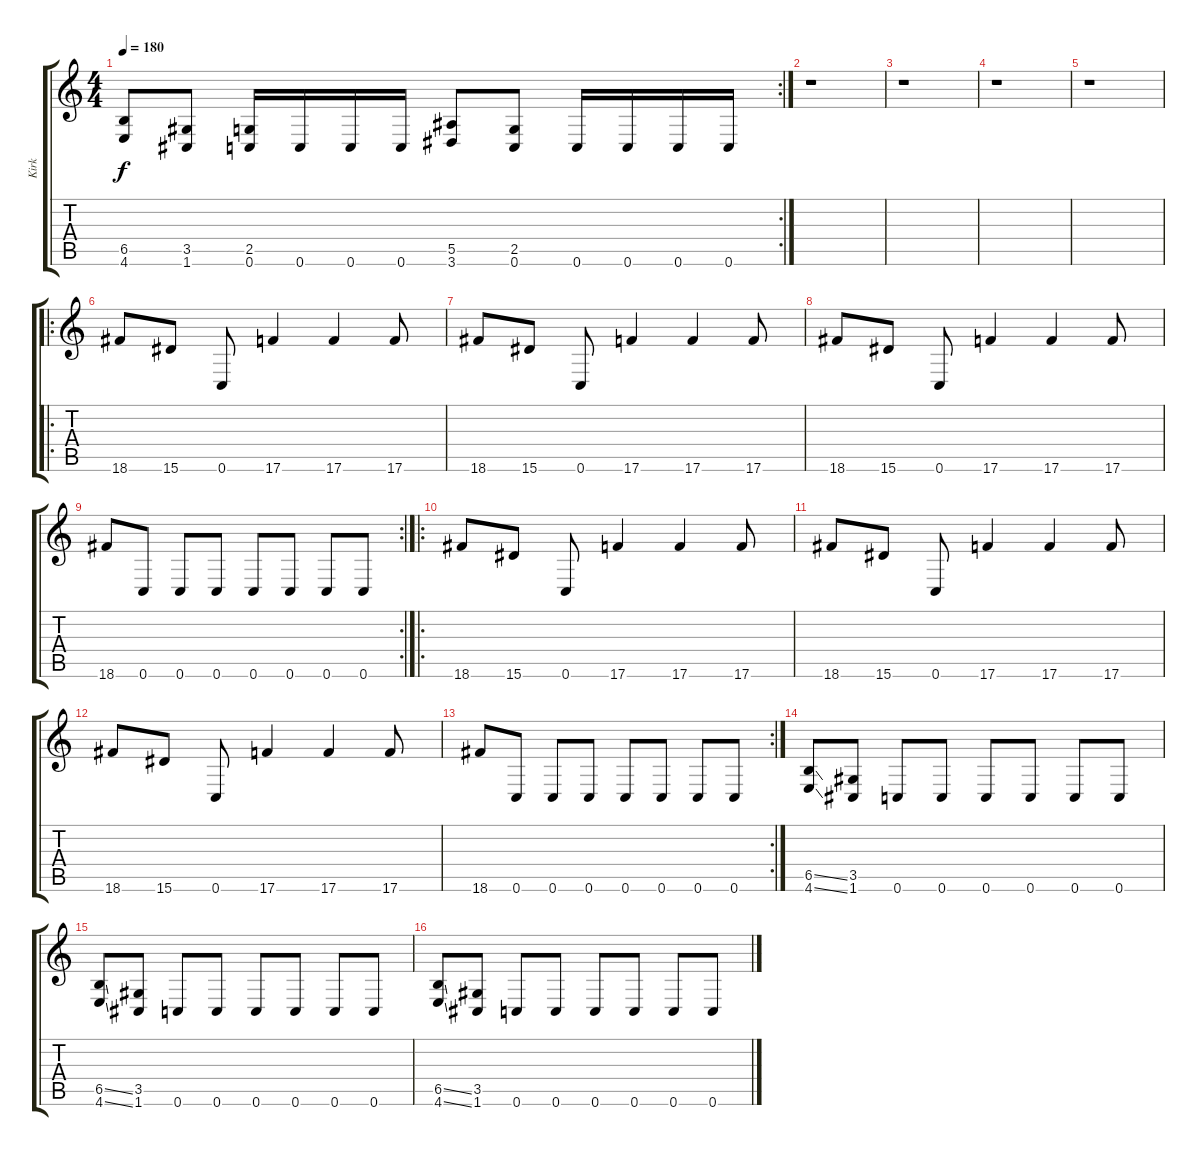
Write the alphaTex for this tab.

\track ("Kirk" "Kirk") {instrument distortionguitar}
\staff {score tabs}
\tuning (C4 G3 Eb3 Bb2 F2 C2) {hide}
\rc 2
\ts (4 4)
\tempo 180
\clef g2
\ks c
(6.5 4.6).8{dy f} (3.5 1.6).8 (2.5 0.6).16 0.6.16 0.6.16 0.6.16 (5.5 3.6).8 (2.5 0.6).8 0.6.16 0.6.16 0.6.16 0.6.16 |
r.1 |
r.1 |
r.1 |
r.1 |
\ro
18.6.8 15.6.8 0.6.8 17.6.4 17.6.4 17.6.8 |
18.6.8 15.6.8 0.6.8 17.6.4 17.6.4 17.6.8 |
18.6.8 15.6.8 0.6.8 17.6.4 17.6.4 17.6.8 |
\rc 2
18.6.8 0.6.8 0.6.8 0.6.8 0.6.8 0.6.8 0.6.8 0.6.8 |
\ro
18.6.8 15.6.8 0.6.8 17.6.4 17.6.4 17.6.8 |
18.6.8 15.6.8 0.6.8 17.6.4 17.6.4 17.6.8 |
18.6.8 15.6.8 0.6.8 17.6.4 17.6.4 17.6.8 |
\rc 2
18.6.8 0.6.8 0.6.8 0.6.8 0.6.8 0.6.8 0.6.8 0.6.8 |
(6.5{ss} 4.6{ss}).8 (3.5 1.6).8 0.6.8 0.6.8 0.6.8 0.6.8 0.6.8 0.6.8 |
(6.5{ss} 4.6{ss}).8 (3.5 1.6).8 0.6.8 0.6.8 0.6.8 0.6.8 0.6.8 0.6.8 |
(6.5{ss} 4.6{ss}).8 (3.5 1.6).8 0.6.8 0.6.8 0.6.8 0.6.8 0.6.8 0.6.8
